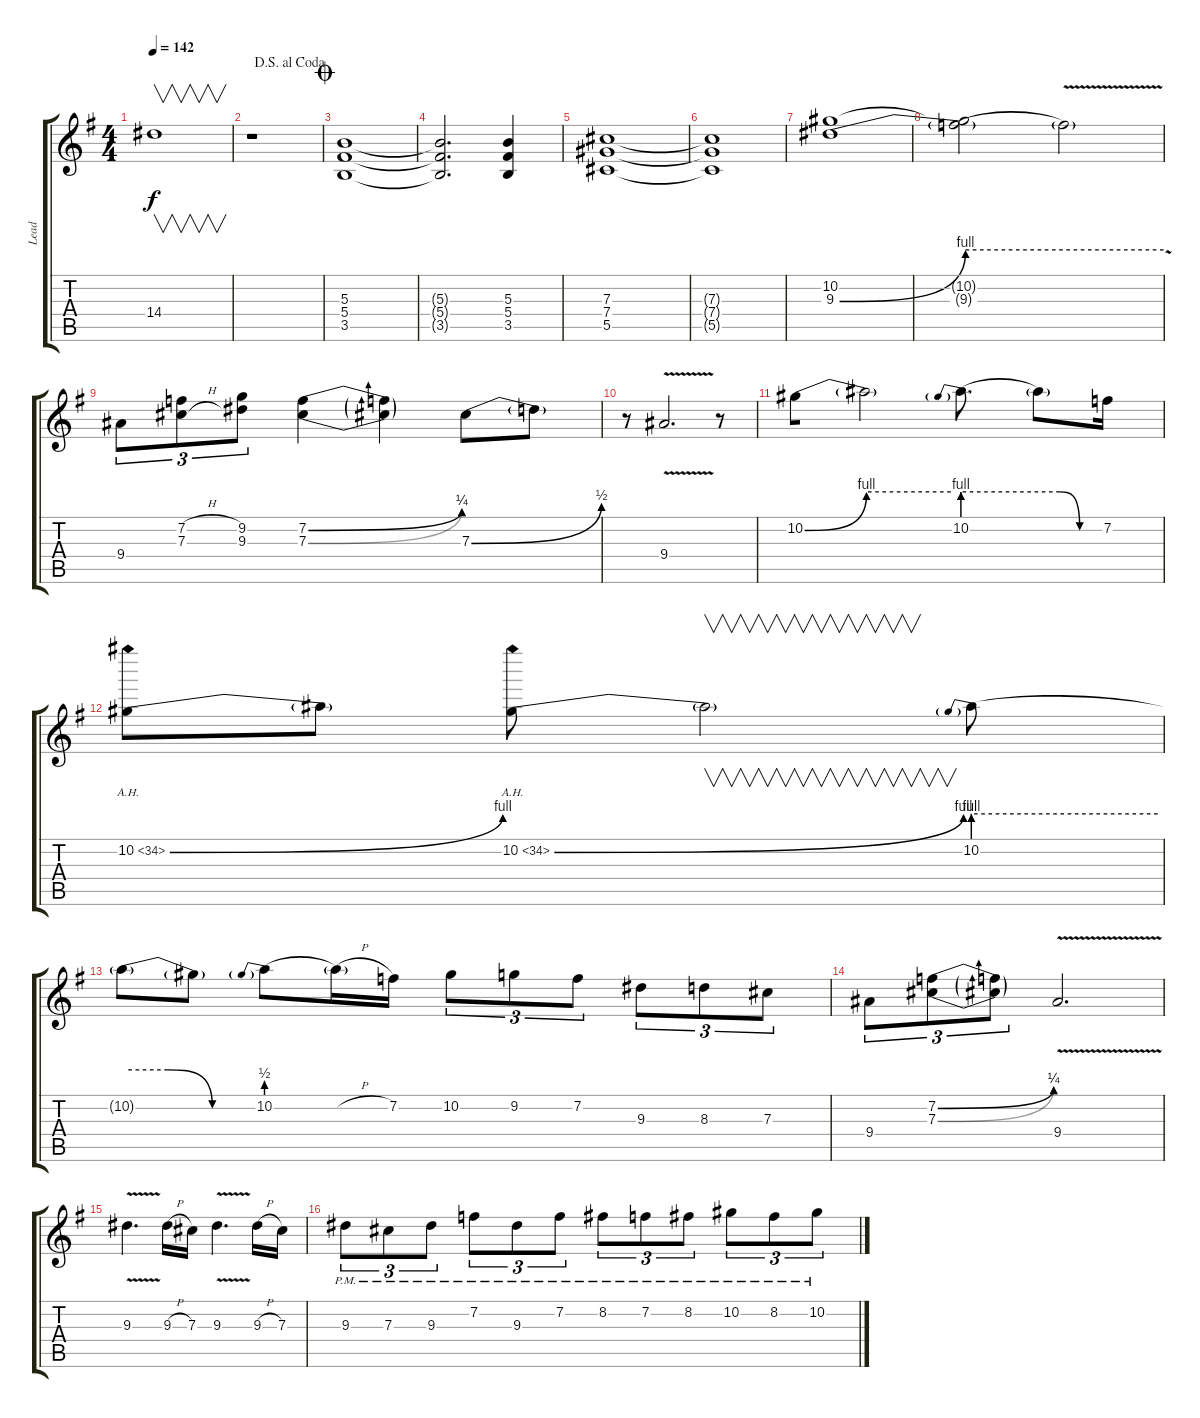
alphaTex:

\track ("Lead" "Lead") {instrument distortionguitar}
\staff {score tabs}
\tuning (Eb4 Bb3 Gb3 Db3 Ab2 Eb2) {hide}
\ts (4 4)
\tempo 142
\clef g2
\ks g
14.4{t}.1{v dy f} |
\jump dalsegnoalcoda
r.1 |
\jump coda
(5.3 5.4 3.5).1 |
(5.3{t} 5.4{t} 3.5{t}).2{d} (5.3 5.4 3.5).4 |
(7.3 7.4 5.5).1 |
(7.3{t} 7.4{t} 5.5{t}).1 |
(10.2 9.3{be (bend 0 0 60 4)}).1 |
(10.2{t} 9.3{be (hold 0 4 60 4) t}).2 9.3{v t}.2 |
9.4.8{tu (3 2)} (7.2{h} 7.3{h}).8{tu (3 2) beam merge} (9.2 9.3).8{tu (3 2)} (7.2{be (bend 0 0 60 1)} 7.3{be (bend 0 0 60 1)}).4 (7.2{t} 7.3{t}).4 7.3{be (bend 0 0 60 2)}.8 7.3{t}.8 |
r.8 9.4{v}.2{d} r.8 |
10.2{be (bend 0 0 60 4)}.8{beam merge} 10.2{be (hold 0 4 60 4) t}.2 10.2{be (prebend 0 4 60 4)}.8{d} 10.2{be (custom 0 4 20 4 40 0 60 0) t}.8 7.2.16 |
10.2{be (bend 0 0 60 4) ah 24}.8 10.2{t}.8 10.2{be (bend 0 0 60 4) ah 24}.8 10.2{t}.2{v} 10.2{be (prebend 0 4 60 4)}.8 |
10.2{be (custom 0 4 20 4 40 0 60 0) t}.8 10.2{t}.8 10.2{be (prebend 0 2 60 2)}.8 10.2{h t}.16 7.2.16 10.2.8{tu (3 2)} 9.2.8{tu (3 2)} 7.2.8{tu (3 2)} 9.3.8{tu (3 2)} 8.3.8{tu (3 2)} 7.3.8{tu (3 2)} |
9.4.8{tu (3 2)} (7.2{be (bend 0 0 60 1)} 7.3{be (bend 0 0 60 1)}).8{tu (3 2)} (7.2{t} 7.3{t}).8{tu (3 2)} 9.4{v}.2{d} |
9.3{v}.4{d} 9.3{h}.16 7.3.16 9.3{v}.4{d} 9.3{h}.16 7.3.16 |
9.3{pm}.8{tu (3 2)} 7.3{pm}.8{tu (3 2)} 9.3{pm}.8{tu (3 2)} 7.2{pm}.8{tu (3 2)} 9.3{pm}.8{tu (3 2)} 7.2{pm}.8{tu (3 2)} 8.2{pm}.8{tu (3 2)} 7.2{pm}.8{tu (3 2)} 8.2{pm}.8{tu (3 2)} 10.2{pm}.8{tu (3 2)} 8.2{pm}.8{tu (3 2)} 10.2{pm}.8{tu (3 2)}
